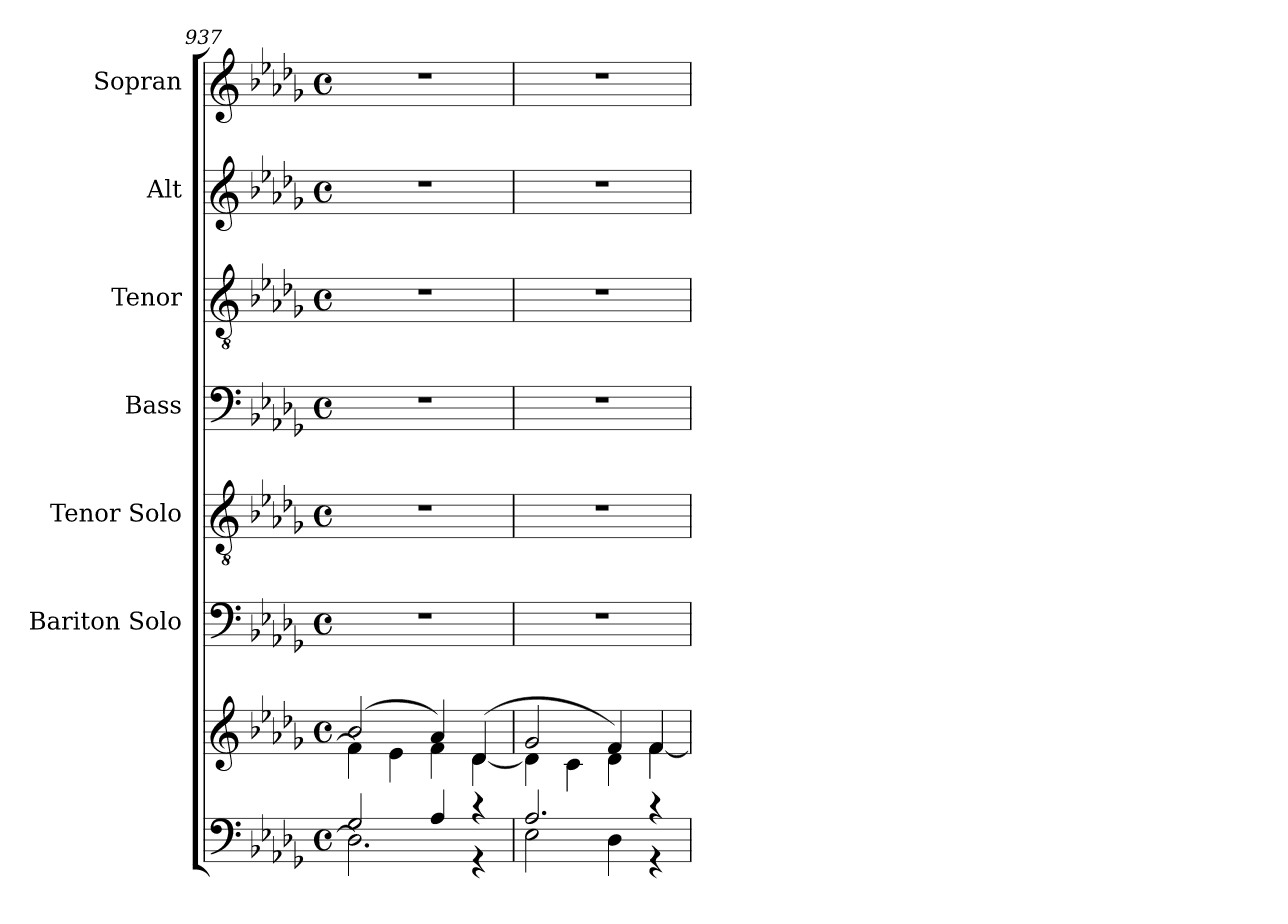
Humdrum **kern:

**kern	**kern	**kern	**kern	**kern	**kern	**kern	**kern
*part7	*part7	*part6	*part5	*part4	*part3	*part2	*part1
*staff8	*staff7	*staff6	*staff5	*staff4	*staff3	*staff2	*staff1
*	*	*I"Bariton Solo	*I"Tenor Solo	*I"Bass	*I"Tenor	*I"Alt	*I"Sopran
*	*	*	*	*I'B.	*I'T.	*I'A.	*I'S.
*clefF4	*clefG2	*clefF4	*clefGv2	*clefF4	*clefGv2	*clefG2	*clefG2
*k[b-e-a-d-g-]	*k[b-e-a-d-g-]	*k[b-e-a-d-g-]	*k[b-e-a-d-g-]	*k[b-e-a-d-g-]	*k[b-e-a-d-g-]	*k[b-e-a-d-g-]	*k[b-e-a-d-g-]
*D-:	*D-:	*D-:	*D-:	*D-:	*D-:	*D-:	*D-:
*M4/4	*M4/4	*M4/4	*M4/4	*M4/4	*M4/4	*M4/4	*M4/4
*met(c)	*met(c)	*met(c)	*met(c)	*met(c)	*met(c)	*met(c)	*met(c)
=937	=937	=937	=937	=937	=937	=937	=937
*^	*^	*	*	*	*	*	*
2G-/	2.D-\]	(2b-/	4f\]	1r	1r	1r	1r	1r	1r
.	.	.	4e-\	.	.	.	.	.	.
4A-/	.	4a-/)	4f\	.	.	.	.	.	.
4r	4r	(4d-/	[<4d-\	.	.	.	.	.	.
=938	=938	=938	=938	=938	=938	=938	=938	=938	=938
2.A-/	2E-\	2g-/	4d-\]	1r	1r	1r	1r	1r	1r
.	.	.	4c\	.	.	.	.	.	.
.	4D-\	4f/)	4d-\	.	.	.	.	.	.
4r	4r	4f/	[<4f\	.	.	.	.	.	.
*v	*v	*	*	*	*	*	*	*	*
*	*v	*v	*	*	*	*	*	*
=	=	=	=	=	=	=	=
*-	*-	*-	*-	*-	*-	*-	*-
